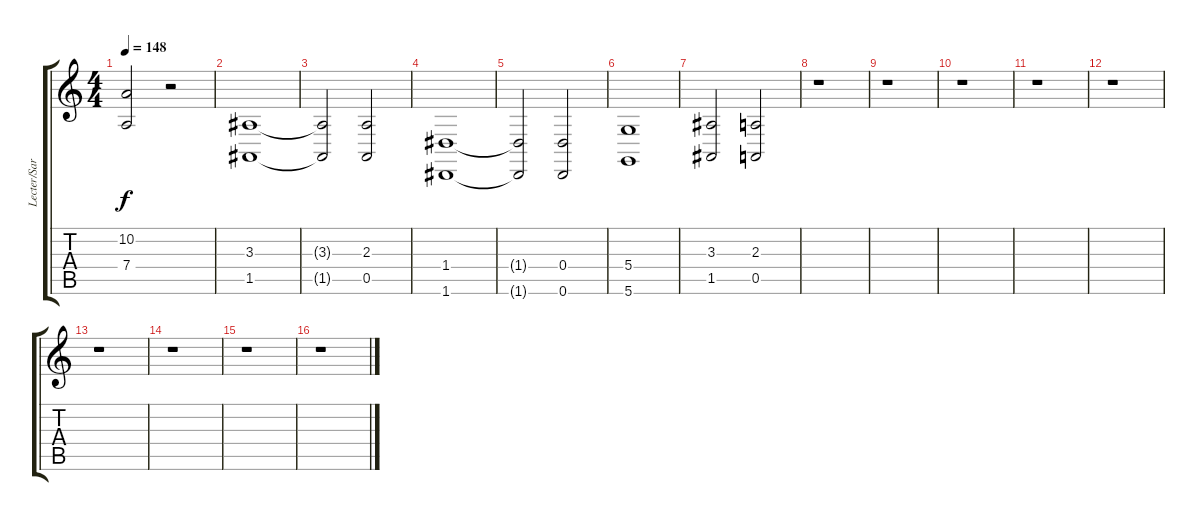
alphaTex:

\track ("Lecter/Sarah (Keyb/Choir)" "Lecter/Sar") {instrument pad4choir}
\staff {score tabs}
\tuning (E4 B3 G3 D3 A2 D2) {hide}
\ts (4 4)
\tempo 148
\clef g2
\ks c
(10.2 7.4).2{dy f} r.2 |
(3.3 1.5).1 |
(3.3{t} 1.5{t}).2 (2.3 0.5).2 |
(1.4 1.6).1 |
(1.4{t} 1.6{t}).2 (0.4 0.6).2 |
(5.4 5.6).1 |
(3.3 1.5).2 (2.3 0.5).2 |
r.1 |
r.1 |
r.1 |
r.1 |
r.1 |
r.1 |
r.1 |
r.1 |
r.1
